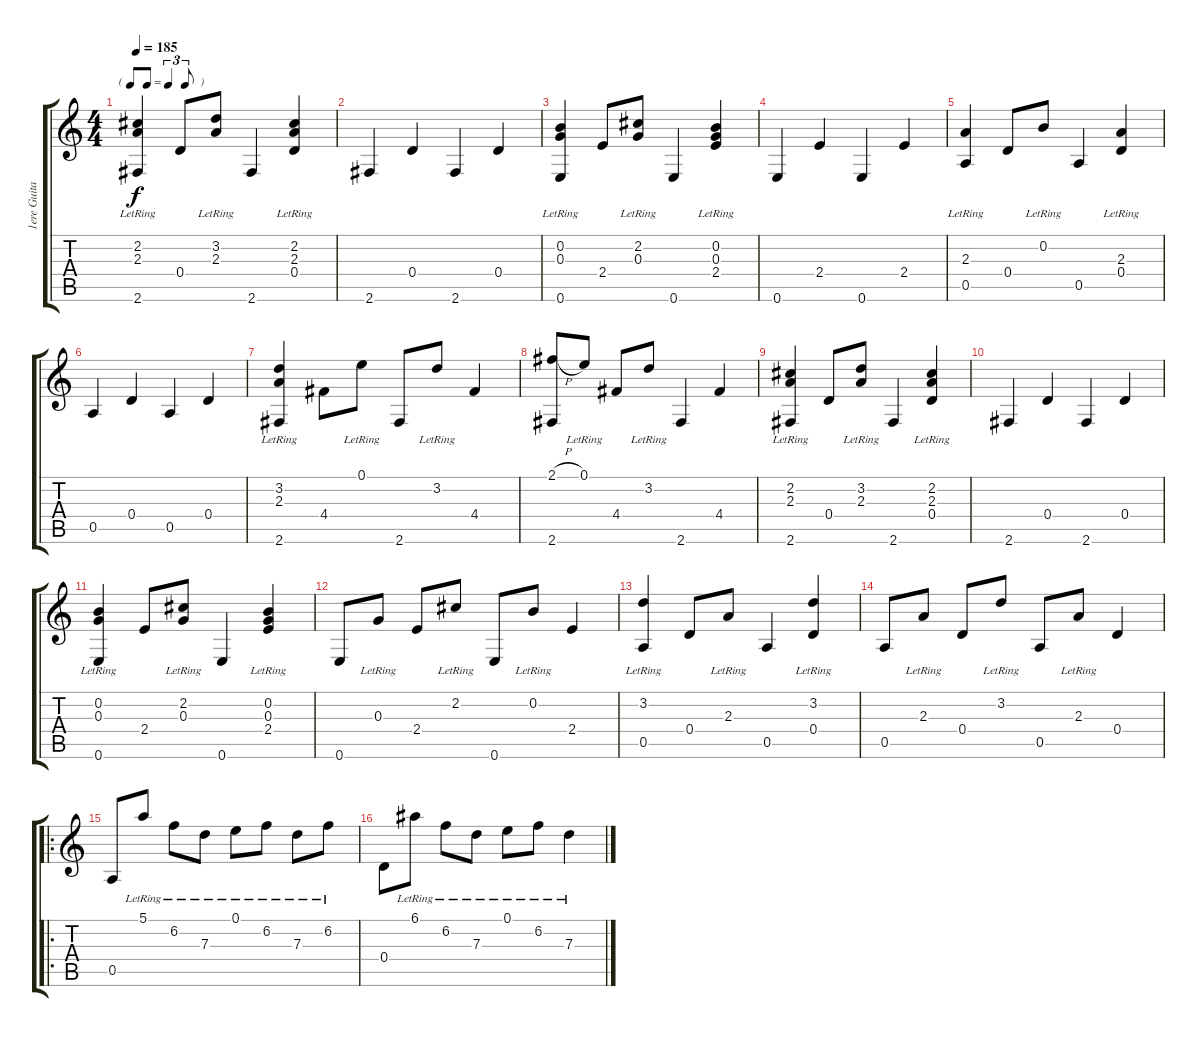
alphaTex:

\track ("1ere Guitare" "1ere Guita") {instrument acousticguitarnylon}
\staff {score tabs}
\tuning (E4 B3 G3 D3 A2 E2) {hide}
\ts (4 4)
\tf triplet8th
\tempo 185
\clef g2
\ks c
(2.2{lr} 2.3{lr} 2.6).4{dy f} 0.4.8 (3.2{lr} 2.3{lr}).8 2.6.4 (2.2{lr} 2.3{lr} 0.4).4 |
2.6.4 0.4.4 2.6.4 0.4.4 |
(0.2{lr} 0.3{lr} 0.6).4 2.4.8 (2.2{lr} 0.3{lr}).8 0.6.4 (0.2{lr} 0.3{lr} 2.4).4 |
0.6.4 2.4.4 0.6.4 2.4.4 |
(2.3{lr} 0.5).4 0.4.8 0.2{lr}.8 0.5.4 (2.3{lr} 0.4).4 |
0.5.4 0.4.4 0.5.4 0.4.4 |
(3.2{lr} 2.3{lr} 2.6).4 4.4.8 0.1{lr}.8 2.6.8 3.2{lr}.8 4.4.4 |
(2.1{h} 2.6).8 0.1{lr}.8 4.4.8 3.2{lr}.8 2.6.4 4.4.4 |
(2.2{lr} 2.3{lr} 2.6).4 0.4.8 (3.2{lr} 2.3{lr}).8 2.6.4 (2.2{lr} 2.3{lr} 0.4).4 |
2.6.4 0.4.4 2.6.4 0.4.4 |
(0.2{lr} 0.3{lr} 0.6).4 2.4.8 (2.2{lr} 0.3{lr}).8 0.6.4 (0.2{lr} 0.3{lr} 2.4).4 |
0.6.8 0.3{lr}.8 2.4.8 2.2{lr}.8 0.6.8 0.2{lr}.8 2.4.4 |
(3.2{lr} 0.5).4 0.4.8 2.3{lr}.8 0.5.4 (3.2{lr} 0.4).4 |
0.5.8 2.3{lr}.8 0.4.8 3.2{lr}.8 0.5.8 2.3{lr}.8 0.4.4 |
\ro
0.5.8 5.1{lr}.8 6.2{lr}.8 7.3{lr}.8 0.1{lr}.8 6.2{lr}.8 7.3{lr}.8 6.2{lr}.8 |
0.4.8 6.1{lr}.8 6.2{lr}.8 7.3{lr}.8 0.1{lr}.8 6.2{lr}.8 7.3{lr}.4
